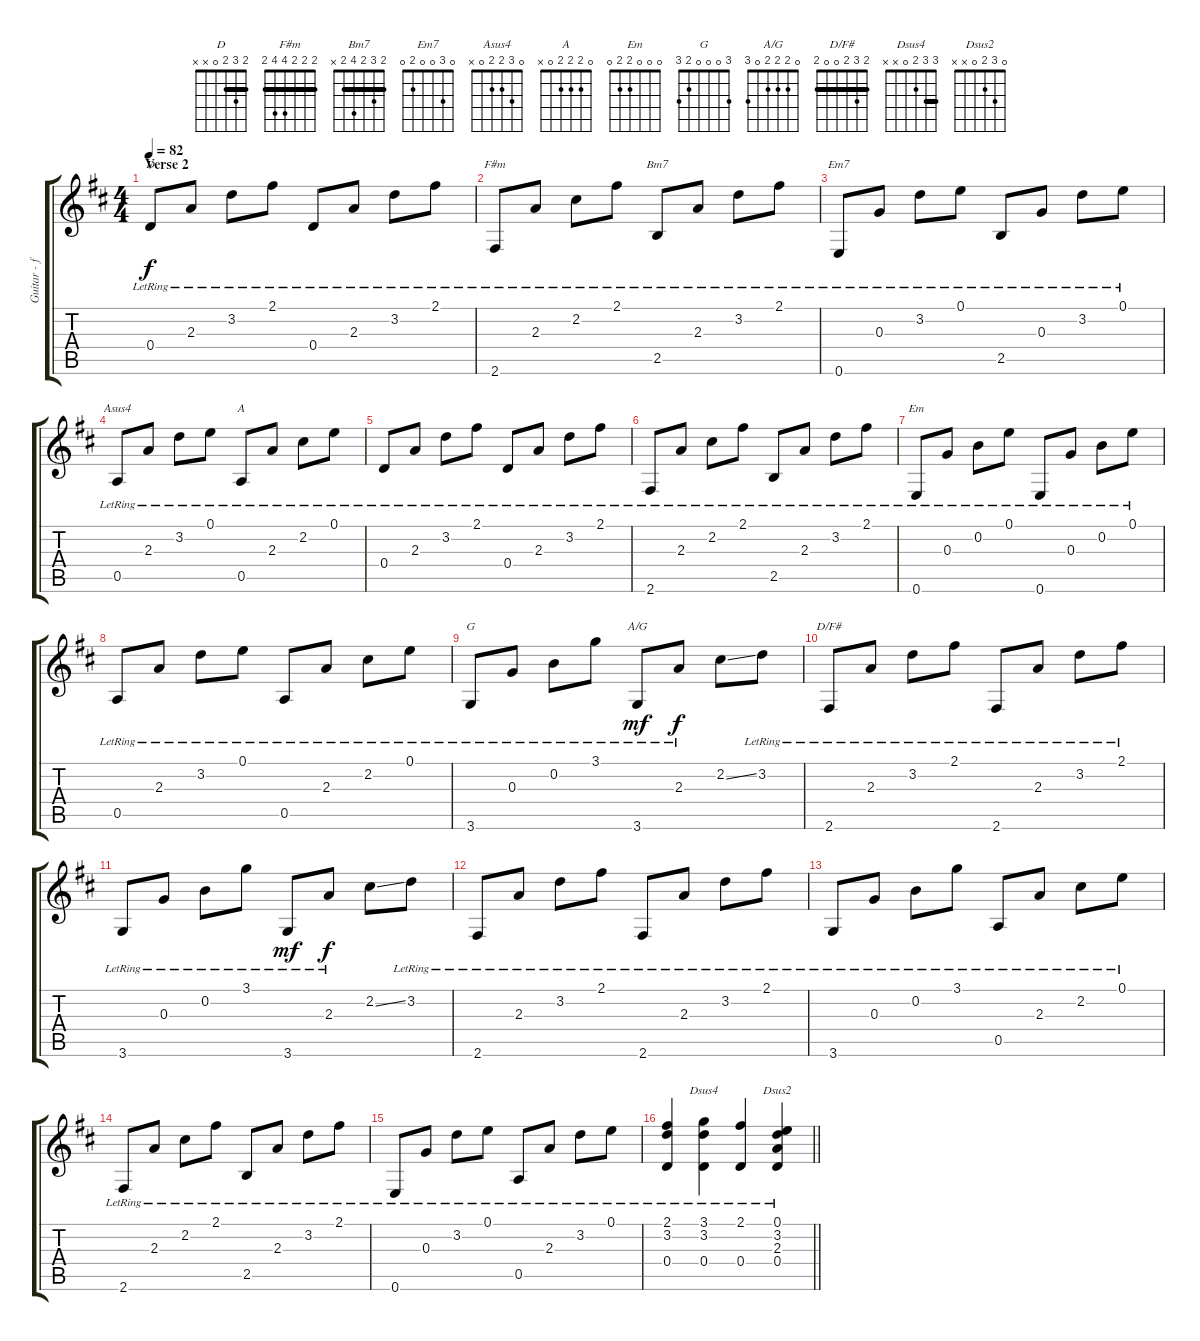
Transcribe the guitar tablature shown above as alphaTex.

\track ("Guitar - fingerstyle" "Guitar - f") {instrument acousticguitarsteel}
\staff {score tabs}
\tuning (E4 B3 G3 D3 A2 E2) {hide}
\chord ("D" 2 3 2 0 x x) {barre 2}
\chord ("F#m" 2 2 2 4 4 2) {barre 2}
\chord ("Bm7" 2 3 2 4 2 x) {barre 2}
\chord ("Em7" 0 3 0 0 2 0)
\chord ("Asus4" 0 3 2 2 0 x)
\chord ("A" 0 2 2 2 0 x)
\chord ("Em" 0 0 0 2 2 0)
\chord ("G" 3 0 0 0 2 3)
\chord ("A/G" 0 2 2 2 0 3)
\chord ("D/F#" 2 3 2 0 0 2) {barre 2}
\chord ("Dsus4" 3 3 2 0 x x) {barre 3}
\chord ("Dsus2" 0 3 2 0 x x)
\ts (4 4)
\section ("" "Verse 2")
\tempo 82
\clef g2
\ks d
0.4{lr}.8{ch "D" dy f} 2.3{lr}.8 3.2{lr}.8 2.1{lr}.8 0.4{lr}.8 2.3{lr}.8 3.2{lr}.8 2.1{lr}.8 |
2.6{lr}.8{ch "F#m"} 2.3{lr}.8 2.2{lr}.8 2.1{lr}.8 2.5{lr}.8{ch "Bm7"} 2.3{lr}.8 3.2{lr}.8 2.1{lr}.8 |
0.6{lr}.8{ch "Em7"} 0.3{lr}.8 3.2{lr}.8 0.1{lr}.8 2.5{lr}.8 0.3{lr}.8 3.2{lr}.8 0.1{lr}.8 |
0.5{lr}.8{ch "Asus4"} 2.3{lr}.8 3.2{lr}.8 0.1{lr}.8 0.5{lr}.8{ch "A"} 2.3{lr}.8 2.2{lr}.8 0.1{lr}.8 |
0.4{lr}.8 2.3{lr}.8 3.2{lr}.8 2.1{lr}.8 0.4{lr}.8 2.3{lr}.8 3.2{lr}.8 2.1{lr}.8 |
2.6{lr}.8 2.3{lr}.8 2.2{lr}.8 2.1{lr}.8 2.5{lr}.8 2.3{lr}.8 3.2{lr}.8 2.1{lr}.8 |
0.6{lr}.8{ch "Em"} 0.3{lr}.8 0.2{lr}.8 0.1{lr}.8 0.6{lr}.8 0.3{lr}.8 0.2{lr}.8 0.1{lr}.8 |
0.5{lr}.8 2.3{lr}.8 3.2{lr}.8 0.1{lr}.8 0.5{lr}.8 2.3{lr}.8 2.2{lr}.8 0.1{lr}.8 |
3.6{lr}.8{ch "G"} 0.3{lr}.8 0.2{lr}.8 3.1{lr}.8 3.6{lr}.8{ch "A/G" dy mf} 2.3{lr}.8{dy f} 2.2{ss}.8 3.2{lr}.8 |
2.6{lr}.8{ch "D/F#"} 2.3{lr}.8 3.2{lr}.8 2.1{lr}.8 2.6{lr}.8 2.3{lr}.8 3.2{lr}.8 2.1{lr}.8 |
3.6{lr}.8 0.3{lr}.8 0.2{lr}.8 3.1{lr}.8 3.6{lr}.8{dy mf} 2.3{lr}.8{dy f} 2.2{ss}.8 3.2{lr}.8 |
2.6{lr}.8 2.3{lr}.8 3.2{lr}.8 2.1{lr}.8 2.6{lr}.8 2.3{lr}.8 3.2{lr}.8 2.1{lr}.8 |
3.6{lr}.8 0.3{lr}.8 0.2{lr}.8 3.1{lr}.8 0.5{lr}.8 2.3{lr}.8 2.2{lr}.8 0.1{lr}.8 |
2.6{lr}.8 2.3{lr}.8 2.2{lr}.8 2.1{lr}.8 2.5{lr}.8 2.3{lr}.8 3.2{lr}.8 2.1{lr}.8 |
0.6{lr}.8 0.3{lr}.8 3.2{lr}.8 0.1{lr}.8 0.5{lr}.8 2.3{lr}.8 3.2{lr}.8 0.1{lr}.8 |
\barLineRight lightlight
(2.1{lr} 3.2{lr} 0.4{lr}).4 (3.1{lr} 3.2{lr} 0.4{lr}).4{ch "Dsus4"} (2.1{lr} 0.4{lr}).4 (0.1{lr} 3.2{lr} 2.3{lr} 0.4{lr}).4{ch "Dsus2"}
